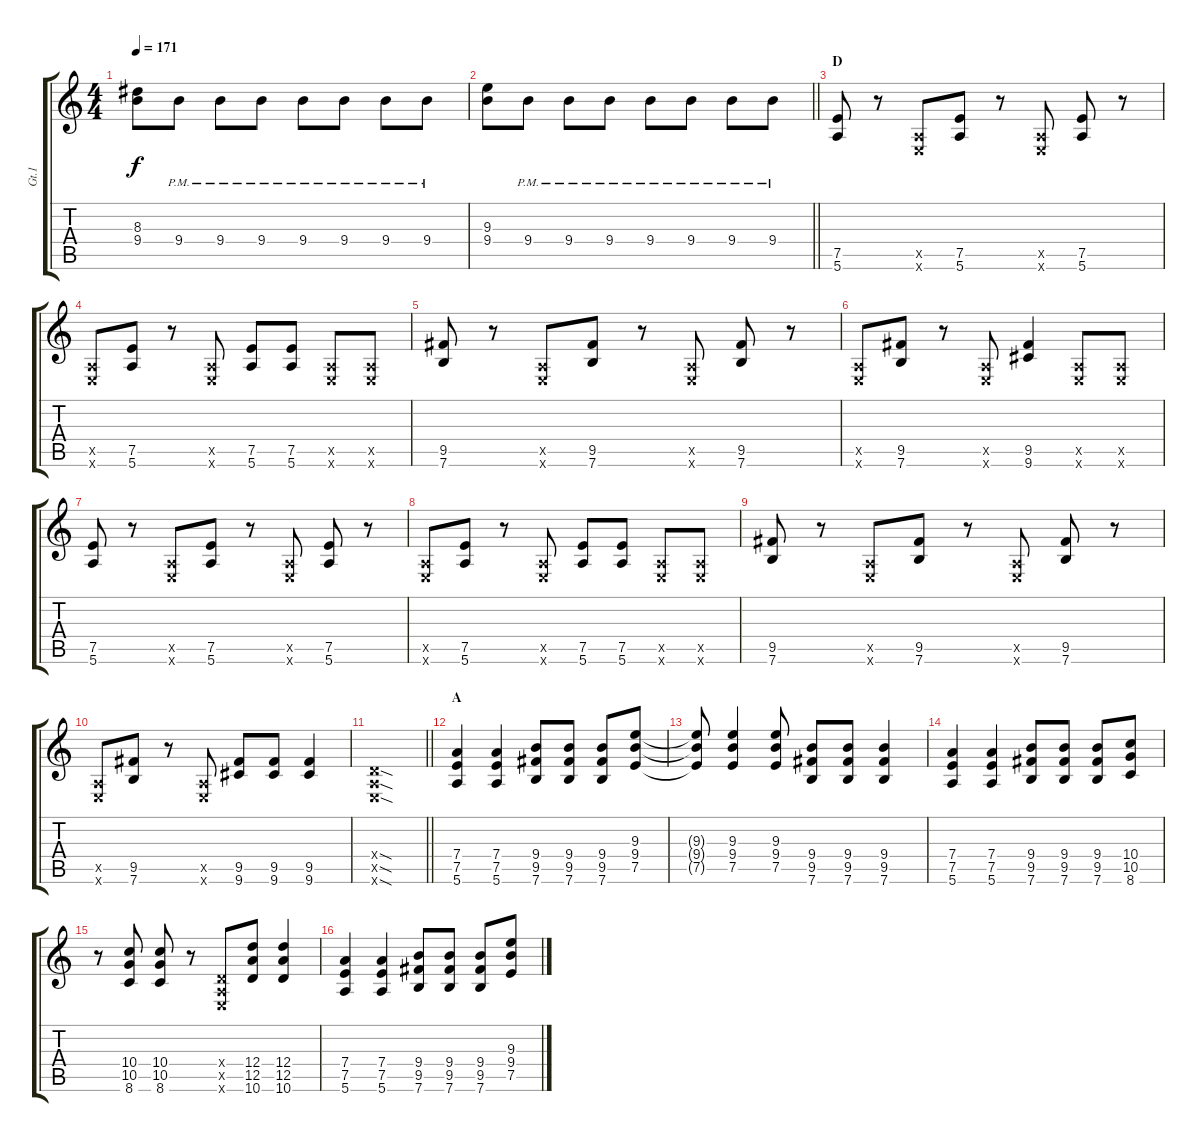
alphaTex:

\track ("Gt.1" "Gt.1") {instrument overdrivenguitar}
\staff {score tabs}
\tuning (E4 B3 G3 D3 A2 E2) {hide}
\ts (4 4)
\tempo 171
\clef g2
\ks c
(8.3 9.4).8{dy f} 9.4{pm}.8 9.4{pm}.8 9.4{pm}.8 9.4{pm}.8 9.4{pm}.8 9.4{pm}.8 9.4{pm}.8 |
\barLineRight lightlight
(9.3 9.4).8 9.4{pm}.8 9.4{pm}.8 9.4{pm}.8 9.4{pm}.8 9.4{pm}.8 9.4{pm}.8 9.4{pm}.8 |
\section ("" "D")
(7.5 5.6).8 r.8 (0.5{x} 0.6{x}).8 (7.5 5.6).8 r.8 (0.5{x} 0.6{x}).8 (7.5 5.6).8 r.8 |
(0.5{x} 0.6{x}).8 (7.5 5.6).8 r.8 (0.5{x} 0.6{x}).8 (7.5 5.6).8 (7.5 5.6).8 (0.5{x} 0.6{x}).8 (0.5{x} 0.6{x}).8 |
(9.5 7.6).8 r.8 (0.5{x} 0.6{x}).8 (9.5 7.6).8 r.8 (0.5{x} 0.6{x}).8 (9.5 7.6).8 r.8 |
(0.5{x} 0.6{x}).8 (9.5 7.6).8 r.8 (0.5{x} 0.6{x}).8 (9.5 9.6).4 (0.5{x} 0.6{x}).8 (0.5{x} 0.6{x}).8 |
(7.5 5.6).8 r.8 (0.5{x} 0.6{x}).8 (7.5 5.6).8 r.8 (0.5{x} 0.6{x}).8 (7.5 5.6).8 r.8 |
(0.5{x} 0.6{x}).8 (7.5 5.6).8 r.8 (0.5{x} 0.6{x}).8 (7.5 5.6).8 (7.5 5.6).8 (0.5{x} 0.6{x}).8 (0.5{x} 0.6{x}).8 |
(9.5 7.6).8 r.8 (0.5{x} 0.6{x}).8 (9.5 7.6).8 r.8 (0.5{x} 0.6{x}).8 (9.5 7.6).8 r.8 |
(0.5{x} 0.6{x}).8 (9.5 7.6).8 r.8 (0.5{x} 0.6{x}).8 (9.5 9.6).8 (9.5 9.6).8 (9.5 9.6).4 |
\barLineRight lightlight
(0.4{sod x} 0.5{sod x} 0.6{sod x}).1 |
\section ("" "A")
(7.4 7.5 5.6).4 (7.4 7.5 5.6).4 (9.4 9.5 7.6).8 (9.4 9.5 7.6).8 (9.4 9.5 7.6).8 (9.3 9.4 7.5).8 |
(9.3{t} 9.4{t} 7.5{t}).8 (9.3 9.4 7.5).4 (9.3 9.4 7.5).8 (9.4 9.5 7.6).8 (9.4 9.5 7.6).8 (9.4 9.5 7.6).4 |
(7.4 7.5 5.6).4 (7.4 7.5 5.6).4 (9.4 9.5 7.6).8 (9.4 9.5 7.6).8 (9.4 9.5 7.6).8 (10.4 10.5 8.6).8 |
r.8 (10.4 10.5 8.6).8 (10.4 10.5 8.6).8 r.8 (0.4{x} 0.5{x} 0.6{x}).8 (12.4 12.5 10.6).8 (12.4 12.5 10.6).4 |
(7.4 7.5 5.6).4 (7.4 7.5 5.6).4 (9.4 9.5 7.6).8 (9.4 9.5 7.6).8 (9.4 9.5 7.6).8 (9.3 9.4 7.5).8
